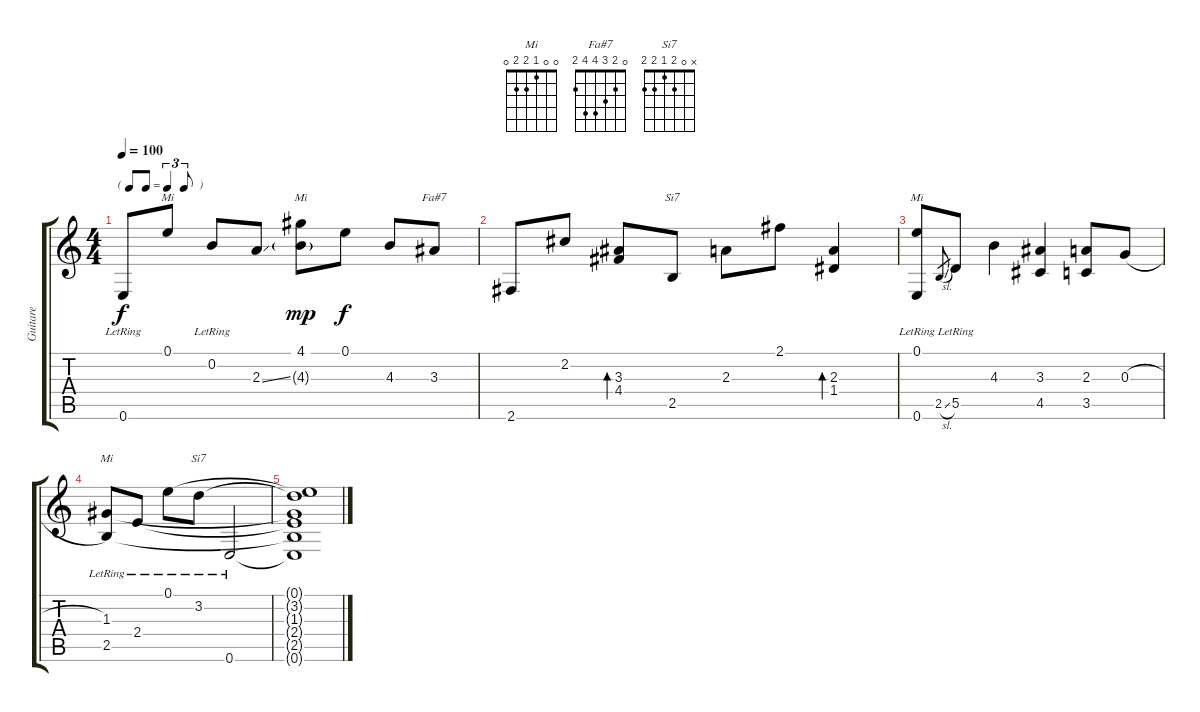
\track ("Guitare" "Guitare") {instrument acousticguitarsteel}
\staff {score tabs}
\tuning (E4 B3 G3 D3 A2 E2) {hide}
\chord ("Mi" 0 0 1 2 x 0)
\chord ("Mi" 4 0 4 x x 0)
\chord ("Fa#7" 0 2 3 4 4 2)
\chord ("Si7" 2 0 2 1 2 2)
\chord ("Mi" 0 0 1 0 2 0)
\chord ("Mi" 0 0 1 2 2 0)
\chord ("Si7" x 0 2 1 2 2)
\ts (4 4)
\tf triplet8th
\tempo 100
\clef g2
\ks c
0.6{lr}.8{dy f} 0.1.8{ch "Mi"} 0.2{lr}.8 2.3{ss}.8 (4.1 4.3{g}).8{ch "Mi" dy mp} 0.1.8{dy f} 4.3.8 3.3.8{ch "Fa#7"} |
2.6.8 2.2.8 (3.3 4.4).8{bd 120} 2.5.8{ch "Si7"} 2.3.8 2.1.8 (2.3 1.4).4{bd 120} |
(0.1{lr} 0.6{lr}).8{ch "Mi"} 2.5{sl}.8{gr} 5.5{lr}.8 4.3.4 (3.3 4.5).4 (2.3 3.5).8 0.3{h}.8 |
(1.3{lr} 2.5{lr}).8{ch "Mi"} 2.4{lr}.8 0.1{lr}.8 3.2{lr}.8{ch "Si7"} 0.6{lr}.2 |
(0.1{t} 3.2{t} 1.3{t} 2.4{t} 2.5{t} 0.6{t}).1
